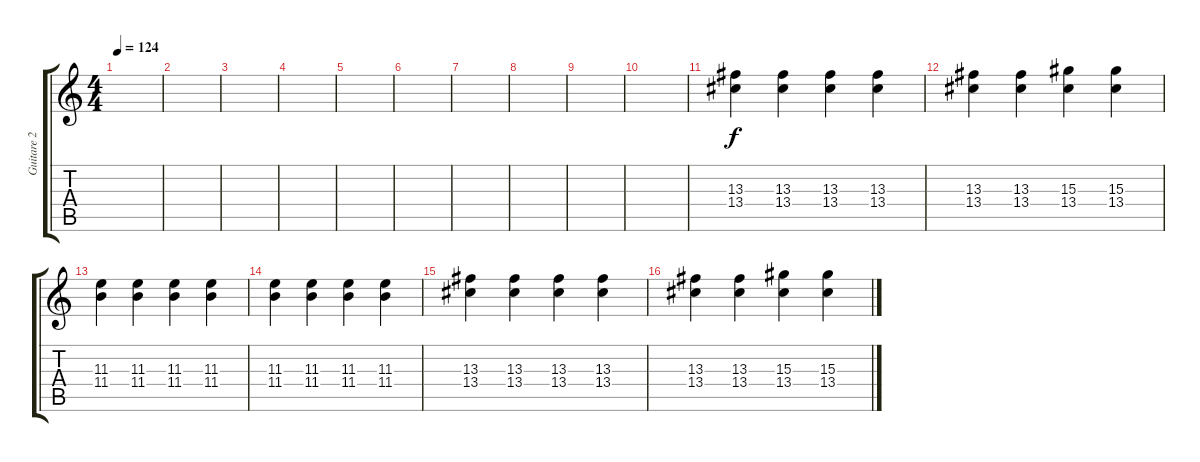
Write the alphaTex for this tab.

\track ("Guitare 2" "Guitare 2") {instrument overdrivenguitar}
\staff {score tabs}
\tuning (D4 A3 F3 C3 G2 D2) {hide}
\ts (4 4)
\tempo 124
\clef g2
\ks c
|
|
|
|
|
|
|
|
|
|
(13.3 13.4).4{balance 8} (13.3 13.4).4 (13.3 13.4).4 (13.3 13.4).4 |
(13.3 13.4).4 (13.3 13.4).4 (15.3 13.4).4 (15.3 13.4).4 |
(11.3 11.4).4 (11.3 11.4).4 (11.3 11.4).4 (11.3 11.4).4 |
(11.3 11.4).4 (11.3 11.4).4 (11.3 11.4).4 (11.3 11.4).4 |
(13.3 13.4).4 (13.3 13.4).4 (13.3 13.4).4 (13.3 13.4).4 |
(13.3 13.4).4 (13.3 13.4).4 (15.3 13.4).4 (15.3 13.4).4
